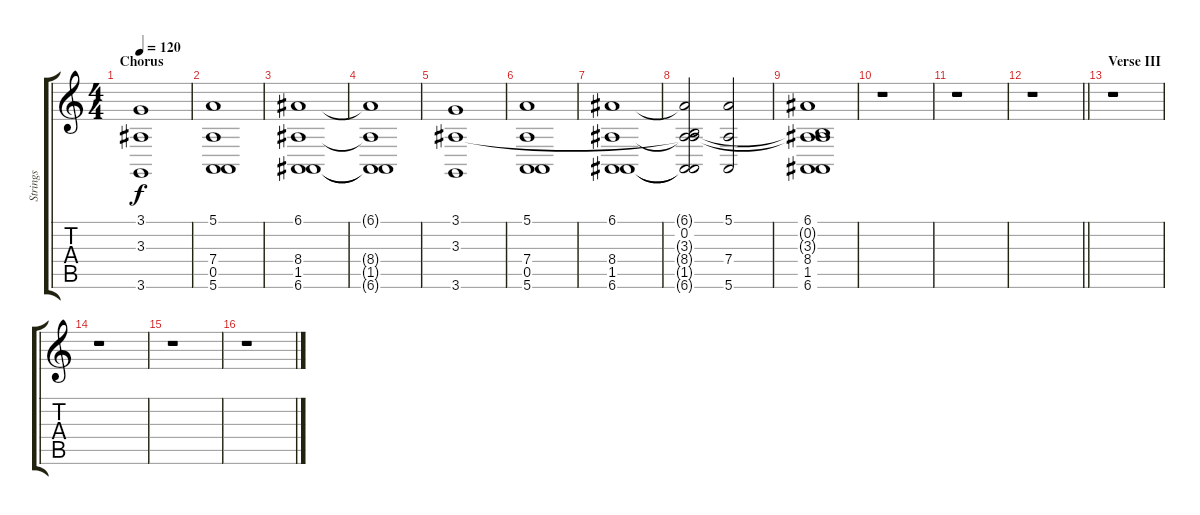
\track ("Strings" "Strings") {instrument stringensemble2}
\staff {score tabs}
\tuning (E4 B3 G3 D3 A2 E2) {hide}
\ts (4 4)
\section ("" "Chorus")
\tempo 120
\clef g2
\ks c
(3.1 3.3 3.6).1{dy f} |
(5.1 7.4 0.5 5.6).1 |
(6.1 8.4 1.5 6.6).1 |
(6.1{t} 8.4{t} 1.5{t} 6.6{t}).1 |
(3.1 3.3 3.6).1 |
(5.1 7.4 0.5 5.6).1 |
(6.1 8.4 1.5 6.6).1 |
(6.1{t} 0.2 3.3{t} 8.4{t} 1.5{t} 6.6{t}).2 (5.1 7.4 5.6).2 |
(6.1 0.2{t} 3.3{t} 8.4 1.5 6.6).1{volume 0} |
r.1 |
r.1 |
\barLineRight lightlight
r.1 |
\section ("" "Verse III")
r.1 |
r.1 |
r.1 |
r.1
